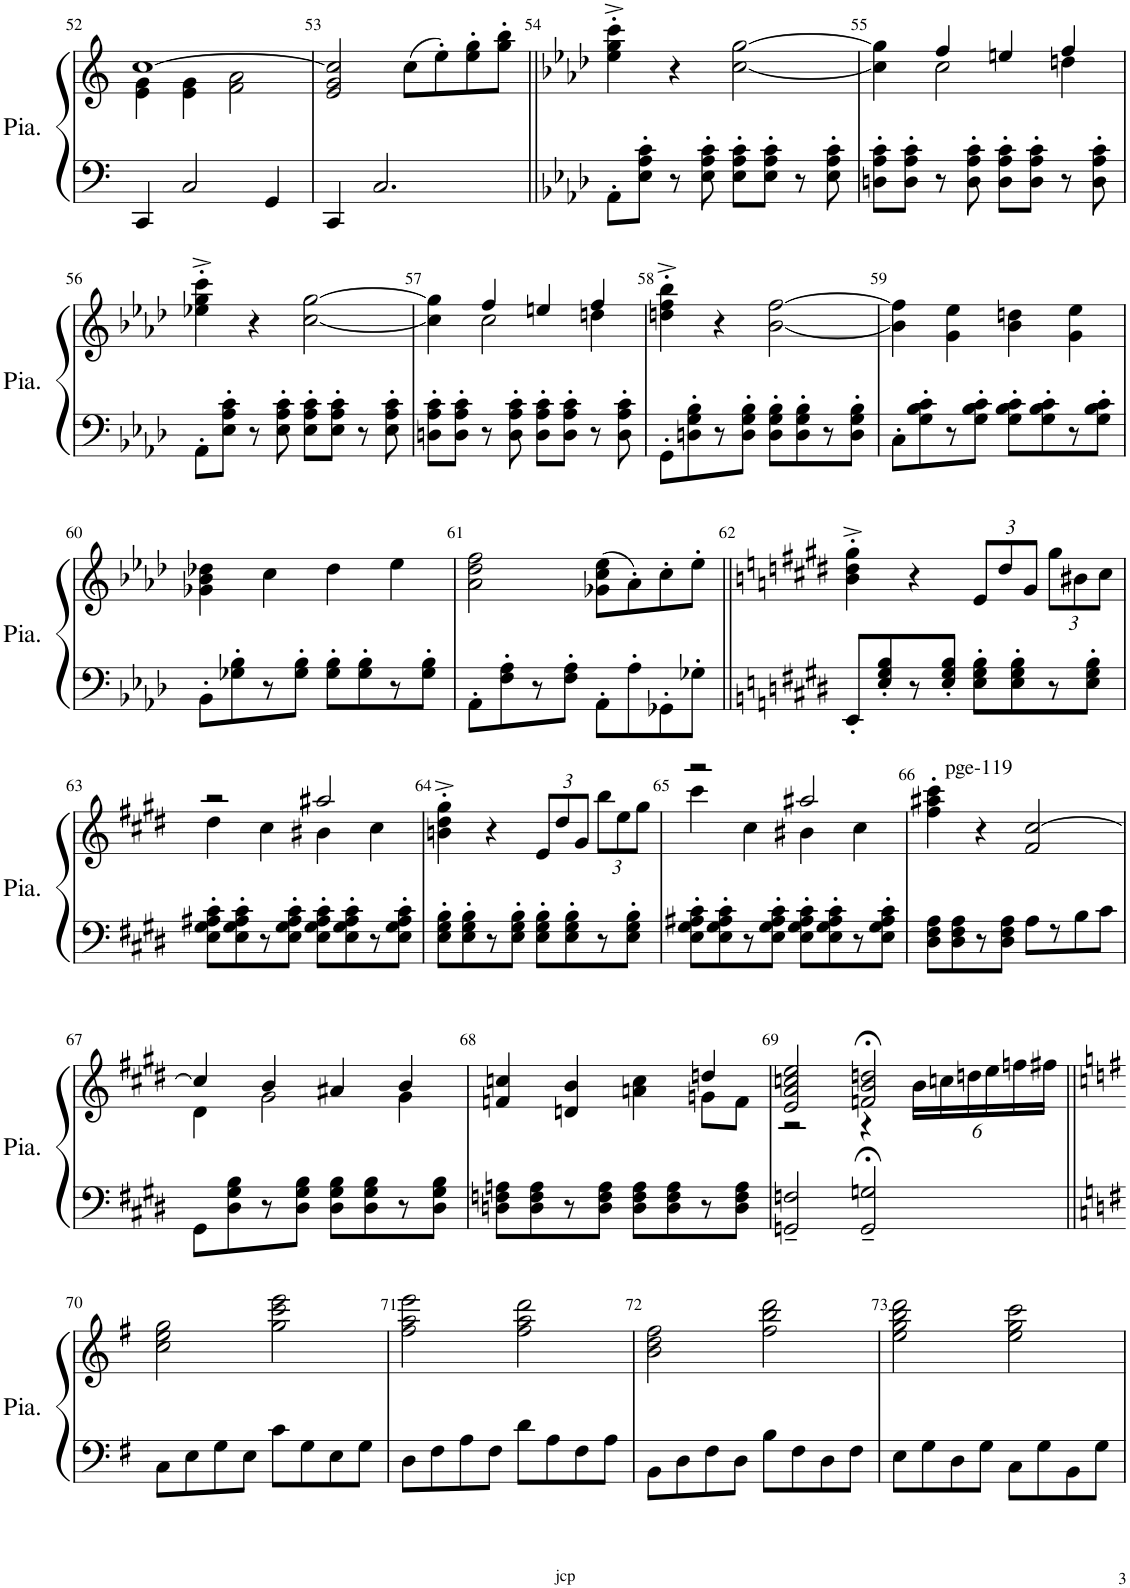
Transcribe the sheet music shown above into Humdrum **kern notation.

**kern	**kern
*part1	*part1
*staff2	*staff1
*I"Piano	*
*I'Pia.	*
!!LO:PB:g=z
*clefF4	*clefG2
*k[]	*k[]
*M4/4	*M4/4
*met(c)	*met(c)
=52	=52
*	*^
4CC/	[1cc	4e\ 4g\
2C/	.	4e\ 4g\
.	.	2f\ 2a\
4GG/	.	.
*	*v	*v
=53	=53
4CC/	2e/ 2g/ 2cc/]
2.C/	.
.	(8cc\L
.	8ee'\)
.	8ee\' 8gg\'
.	8gg\' 8bb\'J
=54||	=54||
*k[b-e-a-d-]	*k[b-e-a-d-]
8AA-'\L	4ee-\'^ 4gg\'^ 4ccc\'^
8E-\' 8A-\' 8c\'J	.
8r	4r
8E-\' 8A-\' 8c\'	.
8E-\' 8A-\' 8c\'L	[2cc\ [>2gg\
8E-\' 8A-\' 8c\'J	.
8r	.
8E-\' 8A-\' 8c\'	.
=55	=55
*	*^
8Dn\' 8A-\' 8c\'L	4cc\] 4gg\]	4ryy
8D\' 8A-\' 8c\'J	.	.
8r	4ff/	2cc\
8D\' 8A-\' 8c\'	.	.
8D\' 8A-\' 8c\'L	4een/	.
8D\' 8A-\' 8c\'J	.	.
8r	4ff/	4ddn\
8D\' 8A-\' 8c\'	.	.
*	*v	*v
!!LO:LB:g=z
=56	=56
8AA-'\L	4ee-X\'^ 4gg\'^ 4ccc\'^
8E-\' 8A-\' 8c\'J	.
8r	4r
8E-\' 8A-\' 8c\'	.
8E-\' 8A-\' 8c\'L	[2cc\ [>2gg\
8E-\' 8A-\' 8c\'J	.
8r	.
8E-\' 8A-\' 8c\'	.
=57	=57
*	*^
8Dn\' 8A-\' 8c\'L	4cc\] 4gg\]	4ryy
8D\' 8A-\' 8c\'J	.	.
8r	4ff/	2cc\
8D\' 8A-\' 8c\'	.	.
8D\' 8A-\' 8c\'L	4een/	.
8D\' 8A-\' 8c\'J	.	.
8r	4ff/	4ddn\
8D\' 8A-\' 8c\'	.	.
*	*v	*v
=58	=58
8GG'\L	4ddn\'^ 4ff\'^ 4bb-\'^
8Dn\' 8G\' 8B-\'	.
8r	4r
8D\' 8G\' 8B-\'J	.
8D\' 8G\' 8B-\'L	[2b-\ [2ff\
8D\' 8G\' 8B-\'	.
8r	.
8D\' 8G\' 8B-\'J	.
=59	=59
8C'\L	4b-\] 4ff\]
8G\' 8B-\' 8c\'	.
8r	4g\ 4ee-\
8G\' 8B-\' 8c\'J	.
8G\' 8B-\' 8c\'L	4b-\ 4ddn\
8G\' 8B-\' 8c\'	.
8r	4g\ 4ee-\
8G\' 8B-\' 8c\'J	.
!!LO:LB:g=z
=60	=60
8BB-'\L	4g-X\ 4b-\ 4dd-X\
8G-X\' 8B-\'	.
8r	4cc\
8G-\' 8B-\'J	.
8G-\' 8B-\'L	4dd-\
8G-\' 8B-\'	.
8r	4ee-\
8G-\' 8B-\'J	.
=61	=61
8AA-'\L	2a-\ 2dd-\ 2ff\
8F\' 8A-\'	.
8r	.
8F\' 8A-\'J	.
8AA-'\L	(8g-X\ 8cc\ 8ee-\L
8A-'\	8a-'\)
8GG-X'\	8cc'\
8G-X'\J	8ee-'\J
=62||	=62||
*k[f#c#g#d#]	*k[f#c#g#d#]
8EE'/L	4b\'^ 4dd#\'^ 4gg#\'^
8E/' 8G#/' 8B/'	.
8r	4r
8E/' 8G#/' 8B/'J	.
*	*Xbrackettup
8E\' 8G#\' 8B\'L	12e/L
.	12dd#/
8E\' 8G#\' 8B\'	.
.	12g#/J
8r	12gg#\L
.	12b#X\
8E\' 8G#\' 8B\'J	.
.	12cc#\J
!!LO:LB:g=z
=63	=63
*	*^
8E\' 8G#\' 8A#X\' 8c#\'L	2r	4dd#\
8E\' 8G#\' 8A#\' 8c#\'	.	.
8r	.	4cc#\
8E\' 8G#\' 8A#\' 8c#\'J	.	.
8E\' 8G#\' 8A#\' 8c#\'L	2aa#X/	4b#X\
8E\' 8G#\' 8A#\' 8c#\'	.	.
8r	.	4cc#\
8E\' 8G#\' 8A#\' 8c#\'J	.	.
*	*v	*v
=64	=64
8E\' 8G#\' 8B\'L	4bn\'^ 4dd#\'^ 4gg#\'^
8E\' 8G#\' 8B\'	.
8r	4r
8E\' 8G#\' 8B\'J	.
8E\' 8G#\' 8B\'L	12e/L
.	12dd#/
8E\' 8G#\' 8B\'	.
.	12g#/J
8r	12bb\L
.	12ee\
8E\' 8G#\' 8B\'J	.
.	12gg#\J
=65	=65
*	*^
8E\' 8G#\' 8A#X\' 8c#\'L	2r	4ccc#\
8E\' 8G#\' 8A#\' 8c#\'	.	.
8r	.	4cc#\
8E\' 8G#\' 8A#\' 8c#\'J	.	.
8E\' 8G#\' 8A#\' 8c#\'L	2aa#X/	4b#X\
8E\' 8G#\' 8A#\' 8c#\'	.	.
8r	.	4cc#\
8E\' 8G#\' 8A#\' 8c#\'J	.	.
*	*v	*v
=66	=66
!	!LO:TX:a:t=pge-119
8D#\ 8F#\ 8A\L	4ff#\' 4aa#X\' 4ccc#\'
8D#\ 8F#\ 8A\	.
8r	4r
8D#\ 8F#\ 8A\J	.
8A\L	2f#/ [2cc#/
8r	.
8B\	.
8c#\J	.
!!LO:LB:g=z
=67	=67
*	*^
8GG#\L	4cc#/]	4d#\
8D#\ 8G#\ 8B\	.	.
8r	4b/	2g#\
8D#\ 8G#\ 8B\J	.	.
8D#\ 8G#\ 8B\L	4a#X/	.
8D#\ 8G#\ 8B\	.	.
8r	4b/	4g#\
8D#\ 8G#\ 8B\J	.	.
=68	=68	=68
8Dn\ 8Fn\ 8An\L	4fn/ 4ccn/	2.ryy
8D\ 8F\ 8A\	.	.
8r	4dn/ 4b/	.
8D\ 8F\ 8A\J	.	.
8D\ 8F\ 8A\L	4an\ 4cc\	.
8D\ 8F\ 8A\	.	.
8r	4ddn/	8gn\L
8D\ 8F\ 8A\J	.	8f\J
=69	=69	=69
2GGn/~ 2Fn/~	2e/ 2a/ 2ccn/ 2ee/	2r
2GG/;<~ 2Gn/;<~	2fn/;< 2b/;< 2ddn/;<	4r
.	.	24b\LL
.	.	24ccn\
.	.	24ddn\
.	.	24ee\
.	.	24ffn\
.	.	24ff#X\JJ
*	*v	*v
!!LO:LB:g=z
=70||	=70||
*k[f#]	*k[f#]
8C\L	2cc\ 2ee\ 2gg\
8E\	.
8G\	.
8E\J	.
8c\L	2gg\ 2ccc\ 2eee\
8G\	.
8E\	.
8G\J	.
=71	=71
8D\L	2ff#\ 2aa\ 2eee\
8F#\	.
8A\	.
8F#\J	.
8d\L	2ff#\ 2aa\ 2ddd\
8A\	.
8F#\	.
8A\J	.
=72	=72
8BB\L	2b\ 2dd\ 2ff#\
8D\	.
8F#\	.
8D\J	.
8B\L	2ff#\ 2bb\ 2ddd\
8F#\	.
8D\	.
8F#\J	.
=73	=73
8E\L	2ee\ 2gg\ 2bb\ 2ddd\
8G\	.
8D\	.
8G\J	.
8C\L	2ee\ 2gg\ 2ccc\
8G\	.
8BB\	.
8G\J	.
=	=
*-	*-
